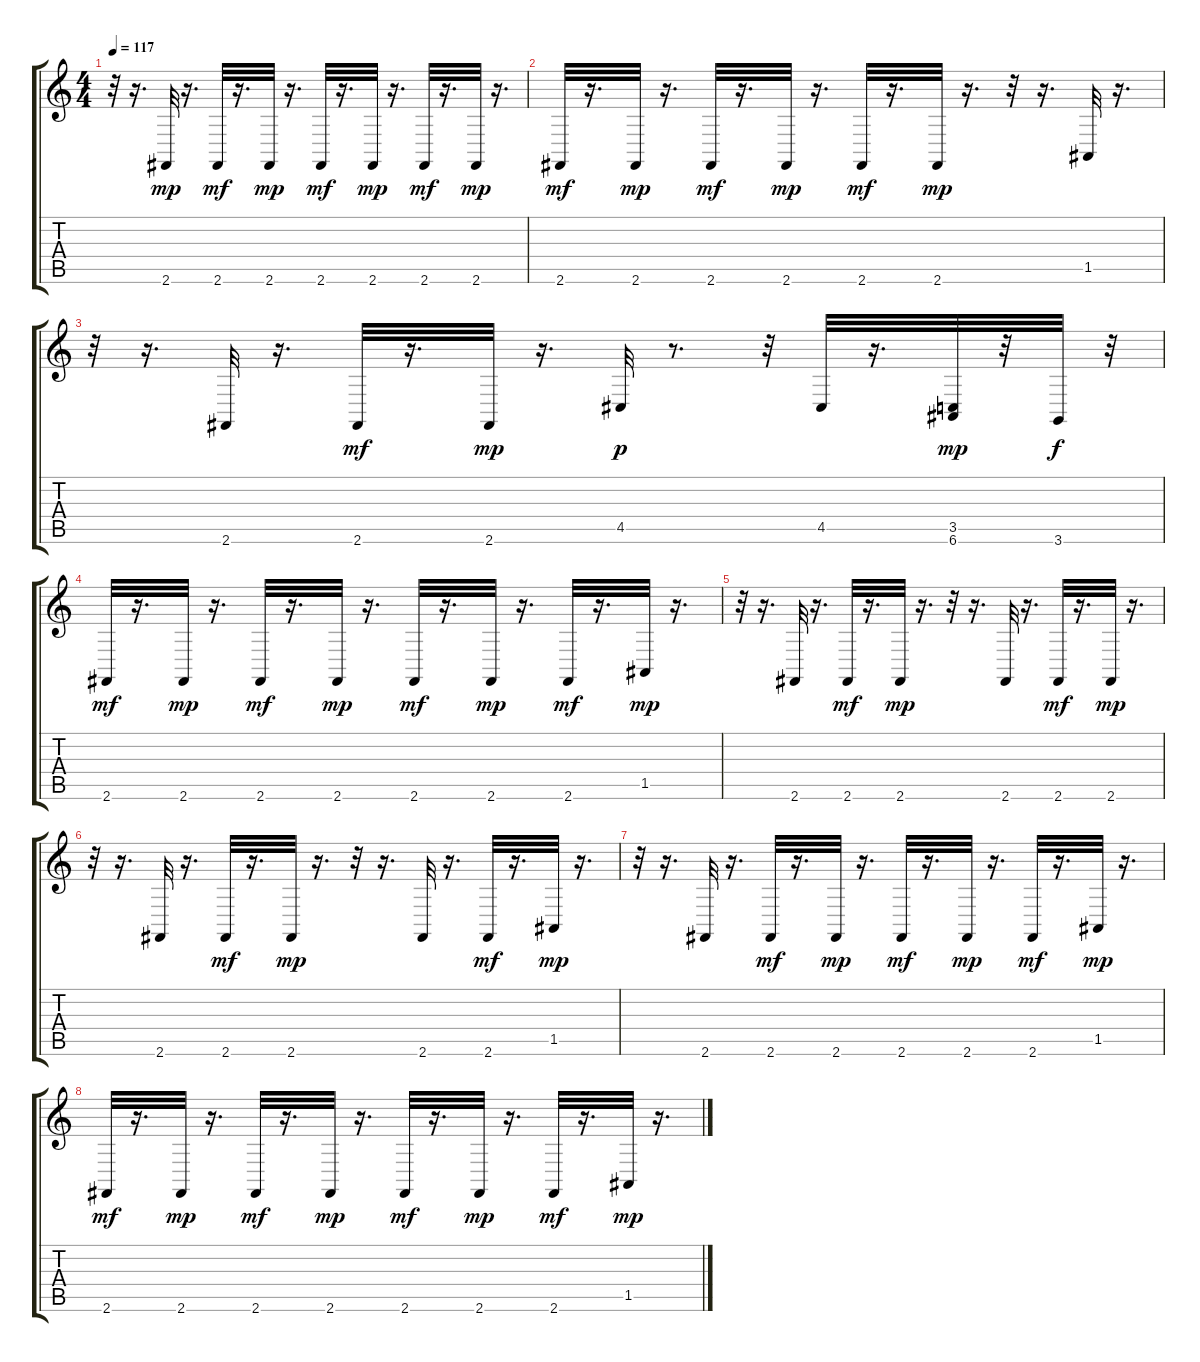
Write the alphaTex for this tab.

\track "" {instrument gunshot}
\staff {score tabs}
\tuning (E4 B3 G3 D3 A2 E2) {hide}
\ts (4 4)
\tempo 117
\clef g2
\ks c
r.32{dy mp} r.16{d} 2.6.32 r.16{d} 2.6.32{dy mf} r.16{d} 2.6.32{dy mp} r.16{d} 2.6.32{dy mf} r.16{d} 2.6.32{dy mp} r.16{d} 2.6.32{dy mf} r.16{d} 2.6.32{dy mp} r.16{d} |
2.6.32{dy mf} r.16{d} 2.6.32{dy mp} r.16{d} 2.6.32{dy mf} r.16{d} 2.6.32{dy mp} r.16{d} 2.6.32{dy mf} r.16{d} 2.6.32{dy mp} r.16{d} r.32 r.16{d} 1.5.32 r.16{d} |
r.32 r.16{d} 2.6.32 r.16{d} 2.6.32{dy mf} r.16{d} 2.6.32{dy mp} r.16{d} 4.5.32{dy p} r.8{d} r.32 4.5.32 r.16{d} (3.5 6.6).32{dy mp} r.32 3.6.32{dy f} r.32 |
2.6.32{dy mf} r.16{d} 2.6.32{dy mp} r.16{d} 2.6.32{dy mf} r.16{d} 2.6.32{dy mp} r.16{d} 2.6.32{dy mf} r.16{d} 2.6.32{dy mp} r.16{d} 2.6.32{dy mf} r.16{d} 1.5.32{dy mp} r.16{d} |
r.32 r.16{d} 2.6.32 r.16{d} 2.6.32{dy mf} r.16{d} 2.6.32{dy mp} r.16{d} r.32 r.16{d} 2.6.32 r.16{d} 2.6.32{dy mf} r.16{d} 2.6.32{dy mp} r.16{d} |
r.32 r.16{d} 2.6.32 r.16{d} 2.6.32{dy mf} r.16{d} 2.6.32{dy mp} r.16{d} r.32 r.16{d} 2.6.32 r.16{d} 2.6.32{dy mf} r.16{d} 1.5.32{dy mp} r.16{d} |
r.32 r.16{d} 2.6.32 r.16{d} 2.6.32{dy mf} r.16{d} 2.6.32{dy mp} r.16{d} 2.6.32{dy mf} r.16{d} 2.6.32{dy mp} r.16{d} 2.6.32{dy mf} r.16{d} 1.5.32{dy mp} r.16{d} |
2.6.32{dy mf} r.16{d} 2.6.32{dy mp} r.16{d} 2.6.32{dy mf} r.16{d} 2.6.32{dy mp} r.16{d} 2.6.32{dy mf} r.16{d} 2.6.32{dy mp} r.16{d} 2.6.32{dy mf} r.16{d} 1.5.32{dy mp} r.16{d}
